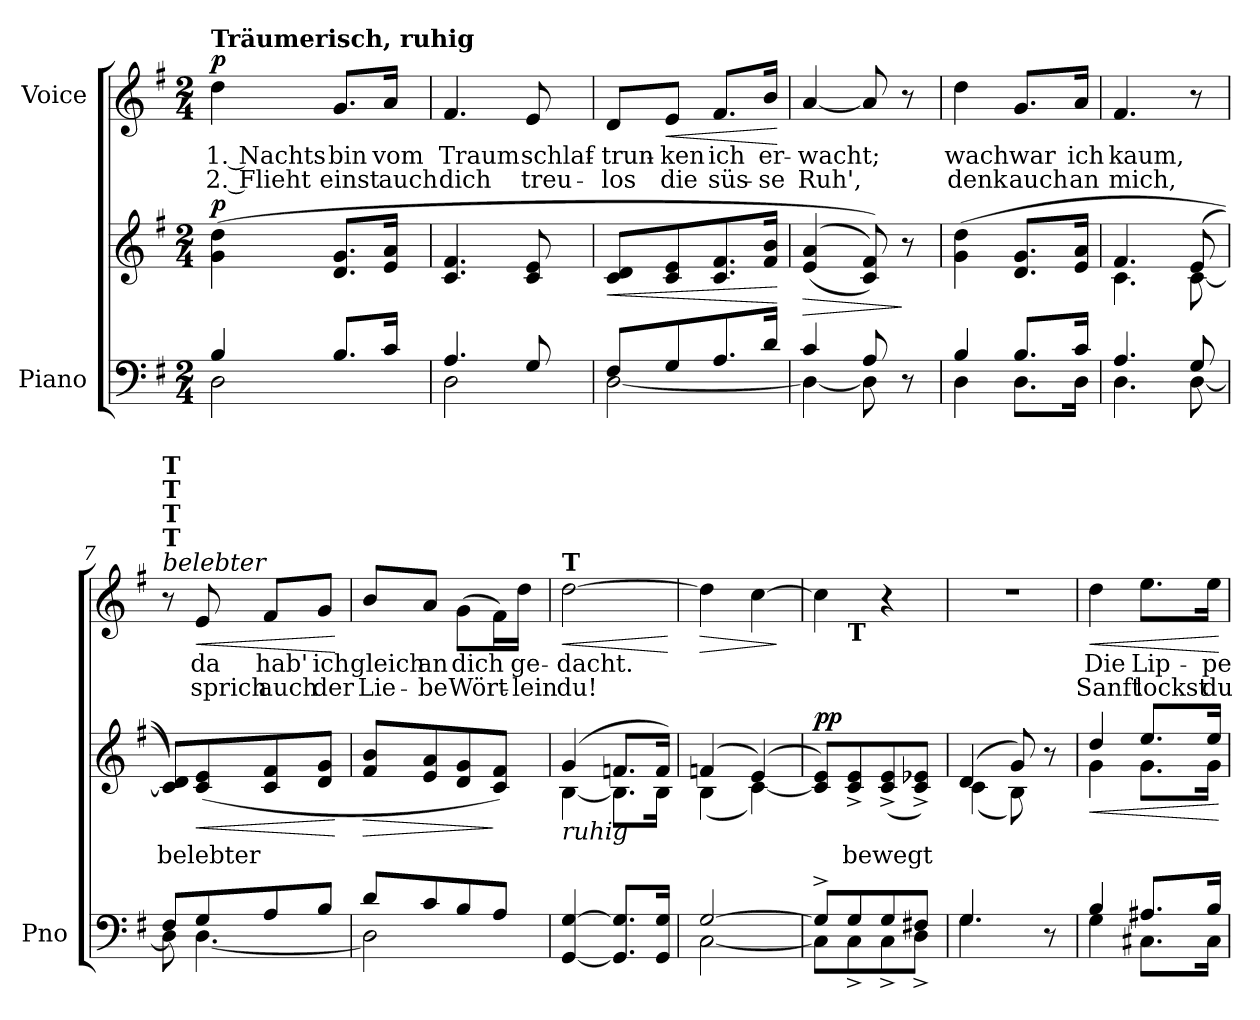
**kern	**kern	**text	**dynam	**kern	**text	**text	**dynam
*part2	*part2	*part2	*part2	*part1	*part1	*part1	*part1
*staff3	*staff2	*staff2	*staff2/3	*staff1	*staff1	*staff1	*staff1
*I"Piano	*	*	*	*I"Voice	*	*	*
*I'Pno	*	*	*	*	*	*	*
*clefF4	*clefG2	*	*	*clefG2	*	*	*
*k[f#]	*k[f#]	*	*	*k[f#]	*	*	*
*M2/4	*M2/4	*	*	*M2/4	*	*	*
=1	=1	=1	=1	=1	=1	=1	=1
*^	*	*	*	*	*	*	*
!	!	!	!	!	!LO:TX:a:B:t=Träumerisch, ruhig	!	!	!
!	!	!	!	!LO:DY:b	!	!LO:LY:b	!LO:LY:b	!LO:DY:a
4B/	2D\	(>4g\ 4dd\	.	p	4dd\	1. Nachts	2. Flieht	p
!	!	!	!	!	!	!LO:LY:b	!LO:LY:b	!
8.B/L	.	8.d/ 8.g/L	.	.	8.g/L	bin	einst	.
!	!	!	!	!	!	!LO:LY:b	!LO:LY:b	!
16c/Jk	.	16e/ 16a/Jk	.	.	16a/Jk	vom	auch	.
=2	=2	=2	=2	=2	=2	=2	=2	=2
!	!	!	!	!	!	!LO:LY:b	!LO:LY:b	!
4.A/	2D\	4.c/ 4.f#/	.	.	4.f#/	Traum	dich	.
!	!	!	!	!	!	!LO:LY:b	!LO:LY:b	!
8G/	.	8c/ 8e/	.	.	8e/	schlaf-	treu-	.
=3	=3	=3	=3	=3	=3	=3	=3	=3
!	!	!	!	!LO:HP:b	!	!LO:LY:b	!LO:LY:b	!
8F#/L	[2D\	8c/ 8d/L	.	<	8d/L	-trun-	-los	.
!	!	!	!	!	!	!LO:LY:b	!LO:LY:b	!LO:HP:b
8G/	.	8c/ 8e/	.	.	8e/J	-ken	die	<
!	!	!	!	!	!	!LO:LY:b	!LO:LY:b	!
8.A/	.	8.c/ 8.f#/	.	.	8.f#/L	ich	süs-	.
!	!	!	!	!	!	!LO:LY:b	!LO:LY:b	!
16d/Jk	.	16f#/ 16b/Jk	.	.	16b/Jk	er-	-se	.
*v	*v	*	*	*	*	*	*	*
.	.	.	[	.	.	.	[
=4	=4	=4	=4	=4	=4	=4	=4
*^	*	*	*	*	*	*	*
!	!	!	!	!LO:HP:b	!	!LO:LY:b	!LO:LY:b	!
4c/	4D\_	(<(>4e/ 4a/	.	>	[4a/	-wacht;	Ruh',	.
8A/	8D\]	8c/ 8f#/)))	.	.	8a/]	.	.	.
8r	8ryy	8r	.	]	8r	.	.	.
=5	=5	=5	=5	=5	=5	=5	=5	=5
!	!	!	!	!	!	!LO:LY:b	!LO:LY:b	!
4B/	4D\	(>4g\ 4dd\	.	.	4dd\	wach	denk	.
!	!	!	!	!	!	!LO:LY:b	!LO:LY:b	!
8.B/L	8.D\L	8.d/ 8.g/L	.	.	8.g/L	war	auch	.
!	!	!	!	!	!	!LO:LY:b	!LO:LY:b	!
16c/Jk	16D\Jk	16e/ 16a/Jk	.	.	16a/Jk	ich	an	.
=6	=6	=6	=6	=6	=6	=6	=6	=6
*	*	*^	*	*	*	*	*	*
!	!	!	!	!	!	!	!LO:LY:b	!LO:LY:b	!
4.A/	4.D\	4.f#/	4.c\	.	.	4.f#/	kaum,	mich,	.
8G/	[8D\	(>8e/	[8c\	.	.	8r	.	.	.
!!LO:LB:g=z
=7	=7	=7	=7	=7	=7	=7	=7	=7	=7
!	!	!	!	!	!	!LO:TX:a:i:t=belebter	!	!	!
!	!	!	!	!	!	!LO:TX:a:B:t=T	!	!	!
!	!	!	!	!	!	!LO:TX:a:B:t=T	!	!	!
!	!	!	!	!	!	!LO:TX:a:B:t=T	!	!	!
!	!	!	!	!	!	!LO:TX:a:B:t=T	!	!	!
!	!	!	!	!LO:LY:b	!	!	!	!	!
*	*	*v	*v	*	*	*	*	*	*
8F#/L	8D\]	8c/] 8d/L))	belebter	.	8r	.	.	.
!	!	!	!	!LO:HP:b	!	!LO:LY:b	!LO:LY:b	!LO:HP:b
8G/	[4.D\	(>8c/ 8e/	.	<	8e/	da	sprich	<
!	!	!	!	!	!	!LO:LY:b	!LO:LY:b	!
8A/	.	8c/ 8f#/	.	.	8f#/L	hab'	auch	.
!	!	!	!	!	!	!LO:LY:b	!LO:LY:b	!
8B/J	.	8d/ 8g/J	.	.	8g/J	ich	der	.
*v	*v	*	*	*	*	*	*	*
.	.	.	[	.	.	.	[
=8	=8	=8	=8	=8	=8	=8	=8
*^	*	*	*	*	*	*	*
!	!	!	!	!LO:HP:b	!	!LO:LY:b	!LO:LY:b	!
8d/L	2D\]	8f#/ 8b/L	.	>	8b/L	gleich	Lie-	.
!	!	!	!	!	!	!LO:LY:b	!LO:LY:b	!
8c/	.	8e/ 8a/	.	.	8a/J	an	-be	.
!	!	!	!	!	!	!LO:LY:b	!LO:LY:b	!
8B/	.	8d/ 8g/	.	.	(<8g\L	dich	Wört-	.
8A/J	.	8c/ 8f#/J)	.	]	16f#\L)	.	.	.
!	!	!	!	!	!	!LO:LY:b	!LO:LY:b	!
.	.	.	.	.	16dd\JJ	ge-	-lein	.
*v	*v	*	*	*	*	*	*	*
=9	=9	=9	=9	=9	=9	=9	=9
*	*^	*	*	*	*	*	*
!	!	!	!	!	!LO:TX:a:B:t=T	!	!	!
!	!LO:TX:b:i:t=ruhig	!	!	!	!	!	!	!
!	!	!	!	!	!	!LO:LY:b	!LO:LY:b	!LO:HP:b
[4GG/ [4G/	(>4g/	[4B\	.	.	[2dd\	-dacht.	du!	<
8.GG/] 8.G/]L	8.fn/L	8.B\L]	.	.	.	.	.	.
16GG/ 16G/Jk	16f/Jk)	16B\Jk	.	.	.	.	.	.
*	*v	*v	*	*	*	*	*	*
.	.	.	.	.	.	.	[
=10	=10	=10	=10	=10	=10	=10	=10
*^	*^	*	*	*	*	*	*
!	!	!	!	!	!	!	!	!	!LO:HP:b
[2G/	[2C\	(>4fn/	(<4B\	.	.	4dd\]	.	.	>
.	.	(>4e/)	[4c\)	.	.	[4cc\	.	.	.
*v	*v	*	*	*	*	*	*	*	*
*	*v	*v	*	*	*	*	*	*
.	.	.	.	.	.	.	]
=11	=11	=11	=11	=11	=11	=11	=11
*^	*	*	*	*	*	*	*
!	!	!	!	!LO:DY:a	!	!	!	!
!	!	!	!	!LO:DY:n=1:b	!	!	!	!
*	*	*	*	*	*^	*	*	*
8G^/L]	8C\L]	8c/] 8e/L)	.	p p	4cc\]	8ryy	.	.	.
!	!	!	!	!	!	!LO:TX:b:B:t=T	!	!	!
!	!	!	!LO:LY:b	!	!	!	!	!	!
8G/	8C^\	8c/^ 8e/^	bewegt	.	.	4.ryy	.	.	.
8G/	8C^\	(<8c/^ 8e/^	.	.	4r	.	.	.	.
8F#X/J	8D^\J	8c/^ 8e-X/^J)	.	.	.	.	.	.	.
*	*	*	*	*	*v	*v	*	*	*
=12	=12	=12	=12	=12	=12	=12	=12	=12
*	*	*^	*	*	*	*	*	*
4.G/	4.G\	(>4d/	(<4c\	.	.	2r	.	.	.
.	.	8g/)	8B\)	.	.	.	.	.	.
8r	8ryy	8r	8ryy	.	.	.	.	.	.
!!LO:LB:g=z
=13	=13	=13	=13	=13	=13	=13	=13	=13	=13
!	!	!	!	!	!LO:HP:b	!	!LO:LY:b	!LO:LY:b	!LO:HP:b
4B/	4G\	4dd/	4g\	.	<	4dd\	Die	Sanft	<
!	!	!	!	!	!	!	!LO:LY:b	!LO:LY:b	!
8.A#X/L	8.C#X\L	8.ee/L	8.g\L	.	.	8.ee\L	Lip-	lockst	.
!	!	!	!	!	!	!	!LO:LY:b	!LO:LY:b	!
16B/Jk	16C#\Jk	16ee/Jk	16g\Jk	.	.	16ee\Jk	-pe	du	.
*v	*v	*	*	*	*	*	*	*	*
*	*v	*v	*	*	*	*	*	*
.	.	.	[	.	.	.	[
=	=	=	=	=	=	=	=
*-	*-	*-	*-	*-	*-	*-	*-
